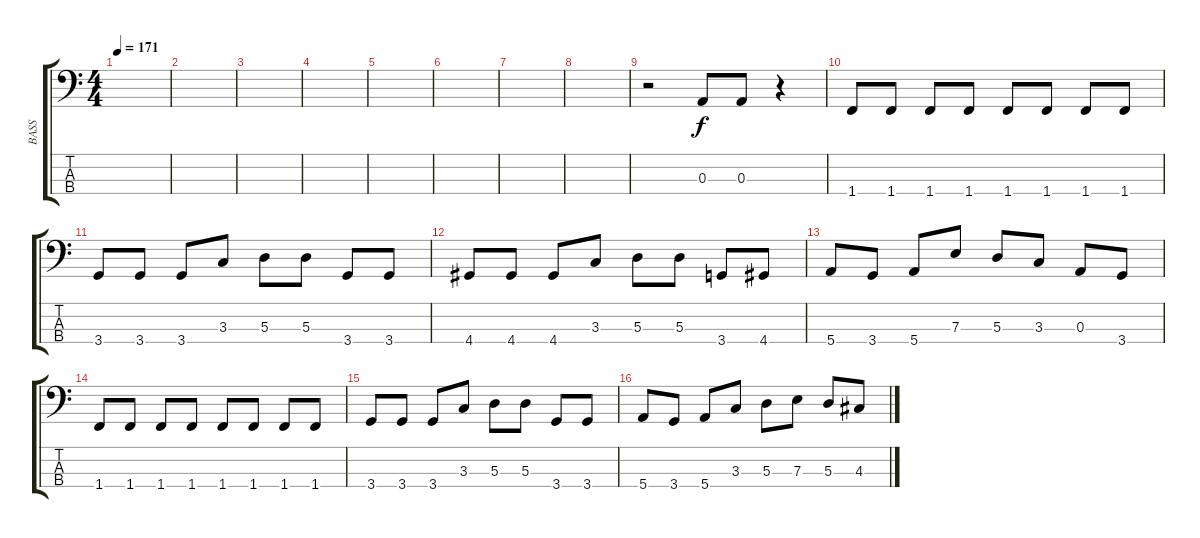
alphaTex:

\track ("BASS" "BASS") {instrument electricbassfinger}
\staff {score tabs}
\tuning (G2 D2 A1 E1) {hide}
\ts (4 4)
\tempo 171
\clef f4
\ks c
|
|
|
|
|
|
|
|
r.2 0.3.8 0.3.8 r.4 |
1.4.8 1.4.8 1.4.8 1.4.8 1.4.8 1.4.8 1.4.8 1.4.8 |
3.4.8 3.4.8 3.4.8 3.3.8 5.3.8 5.3.8 3.4.8 3.4.8 |
4.4.8 4.4.8 4.4.8 3.3.8 5.3.8 5.3.8 3.4.8 4.4.8 |
5.4.8 3.4.8 5.4.8 7.3.8 5.3.8 3.3.8 0.3.8 3.4.8 |
1.4.8 1.4.8 1.4.8 1.4.8 1.4.8 1.4.8 1.4.8 1.4.8 |
3.4.8 3.4.8 3.4.8 3.3.8 5.3.8 5.3.8 3.4.8 3.4.8 |
5.4.8 3.4.8 5.4.8 3.3.8 5.3.8 7.3.8 5.3.8 4.3.8
